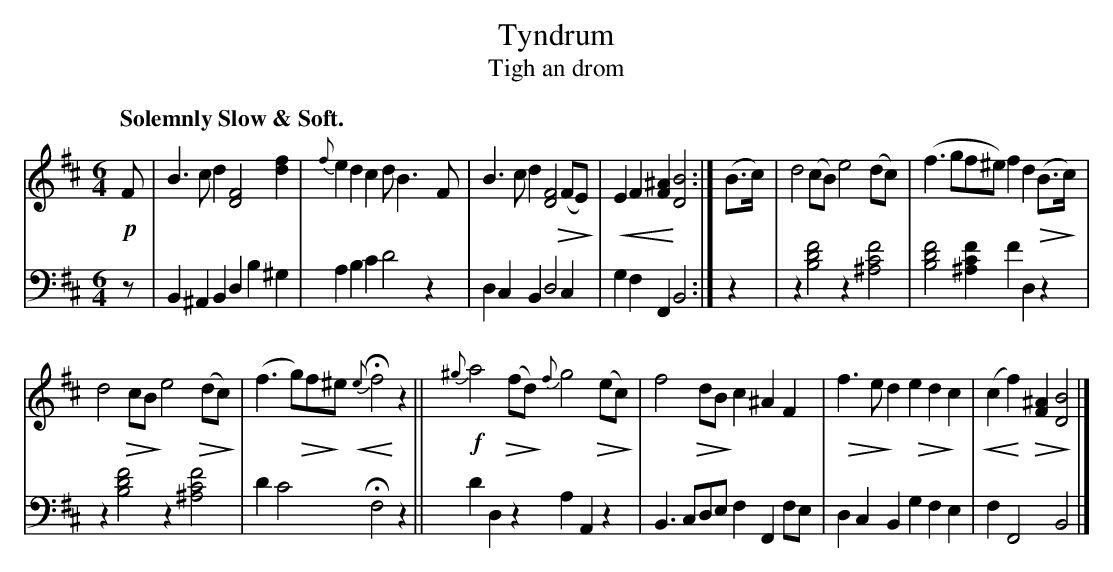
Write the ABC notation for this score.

X:1
T: Tyndrum
T: Tigh an drom
U: p=!crescendo(!
U: P=!crescendo)!
U: Q=!diminuendo(!
U: q=!diminuendo)!
M: 6/4
L: 1/8
Q: "Solemnly Slow & Soft."
K: Bm
V: 1 staves=2
!p!F |\
B3cd2 [F4D4][f2d2] | {f}e2d2c2 dB3xF |\
B3cd2 [F4D4]Q(FqE) | pE2F2[^A2F2] P[B4D4] :|\
(B>c) |\
d4(cB) e4(dc) | (f3gf^e) f2d2(QB>qc) |
d4QcqB e4(Qdqc) | (f3Qg)fq^ep{e}HPf4 z2 ||!f!\
{^g}a4(Qfqd) {f}g4(Qeqc) | f4QdqB c2^A2F2 |\
Qf3eqd2 Qe2d2qc2 | (pc2Pf2)Q[^A2F2] q[B4D4] |]
V: 2 clef=bass middle=d
z |\
B2^A2B2 d2b2^g2 | a2b2c'2 d'4z2 | d2c2B2 d4c2 | g2f2F2 B4 :| z2 |\
z2[b4d'4f'4] z2[^a4c'4f'4] | [b4d'4f'4][^a2c'2f'2] f'2d2z2 |
z2[b4d'4f'4] z2[^a4c'4f'4] | d'2c'4 Hf4z2 ||
d'2d2z2 a2A2z2 | B3cde f2F2fe | d2c2B2 g2f2e2 | f2F4 B4 |]
